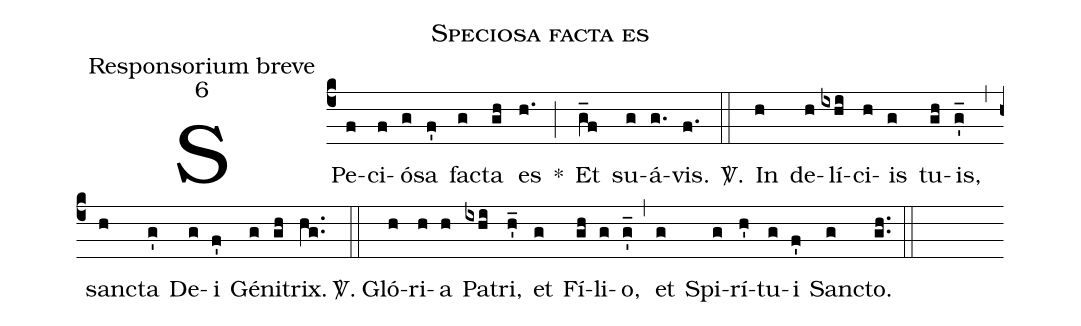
name:Speciosa facta es;
office-part:Responsorium breve;
mode:6;
%%
(c4) SPe(f)ci(f)ó(g)sa(f') fa(g)cta(gh) es(h.) *(;) Et(g_f) su(g)á(g.)vis.(f.)
<sp>V/</sp>.(::) In(h) de(h)lí(ixhi)ci(h)is(g) tu(gh)is,(g'_) (,) san(h)cta(g') De(g)i(f') Gé(g)ni(gh)trix.(hg..)
<sp>V/</sp>.(::)Gló(h)ri(h)a(h) Pa(ixhi)tri,(h'_) et(g) Fí(gh)li(g)o,(g'_) (,) et(g) Spi(g)rí(h')tu(g)i(f') San(g)cto.(gh..) (::)
